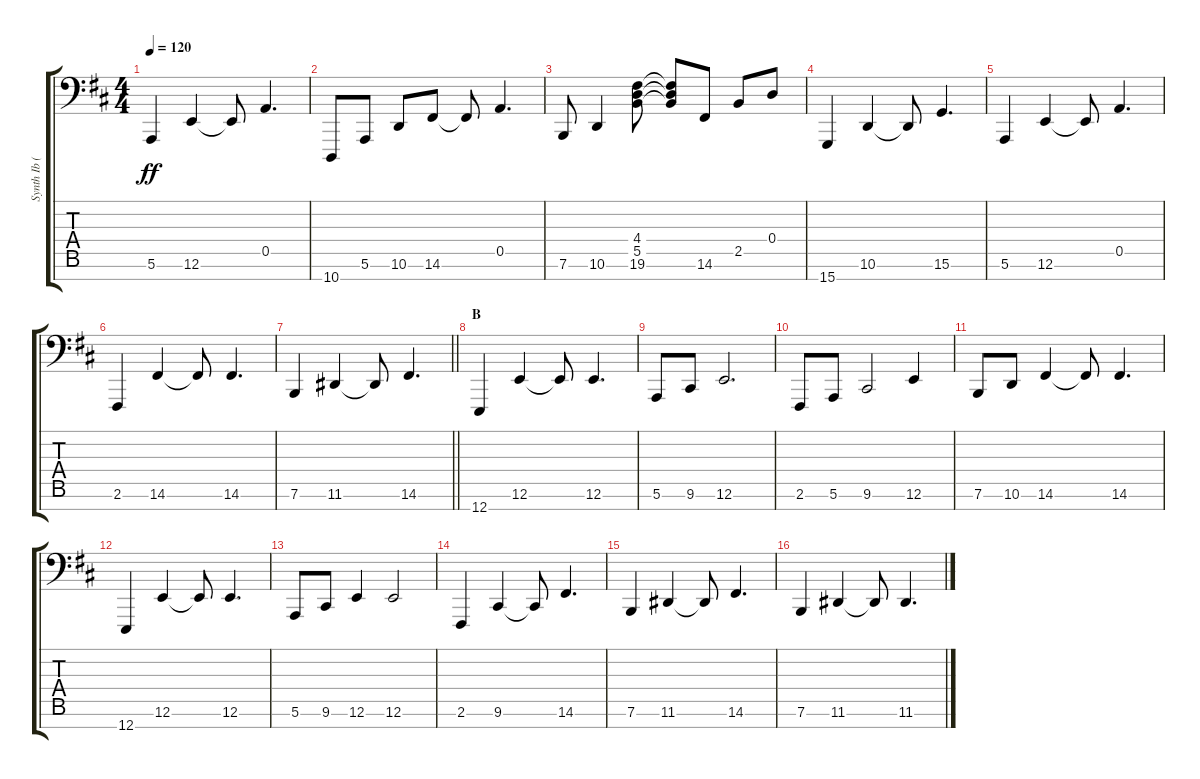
\track ("Synth Ib (Kotobuki Tsumugi)" "Synth Ib (") {instrument electricgrandpiano}
\staff {score tabs}
\tuning (E4 B3 G3 D3 A2 E1 E0) {hide}
\ts (4 4)
\tempo 120
\clef f4
\ks d
5.6.4{dy ff} 12.6.4 12.6{t}.8 0.5.4{d} |
10.7.8 5.6.8 10.6.8 14.6.8 14.6{t}.8 0.5.4{d} |
7.6.8 10.6.4 (4.4 5.5 19.6).8 (4.4{t} 5.5{t} 19.6{t}).8 14.6.8 2.5.8 0.4.8 |
15.7.4 10.6.4 10.6{t}.8 15.6.4{d} |
5.6.4 12.6.4 12.6{t}.8 0.5.4{d} |
2.6.4 14.6.4 14.6{t}.8 14.6.4{d} |
\barLineRight lightlight
7.6.4 11.6.4 11.6{t}.8 14.6.4{d} |
\section ("" "B")
12.7.4 12.6.4 12.6{t}.8 12.6.4{d} |
5.6.8 9.6.8 12.6.2{d} |
2.6.8 5.6.8 9.6.2 12.6.4 |
7.6.8 10.6.8 14.6.4 14.6{t}.8 14.6.4{d} |
12.7.4 12.6.4 12.6{t}.8 12.6.4{d} |
5.6.8 9.6.8 12.6.4 12.6.2 |
2.6.4 9.6.4 9.6{t}.8 14.6.4{d} |
7.6.4 11.6.4 11.6{t}.8 14.6.4{d} |
7.6.4 11.6.4 11.6{t}.8 11.6.4{d}
